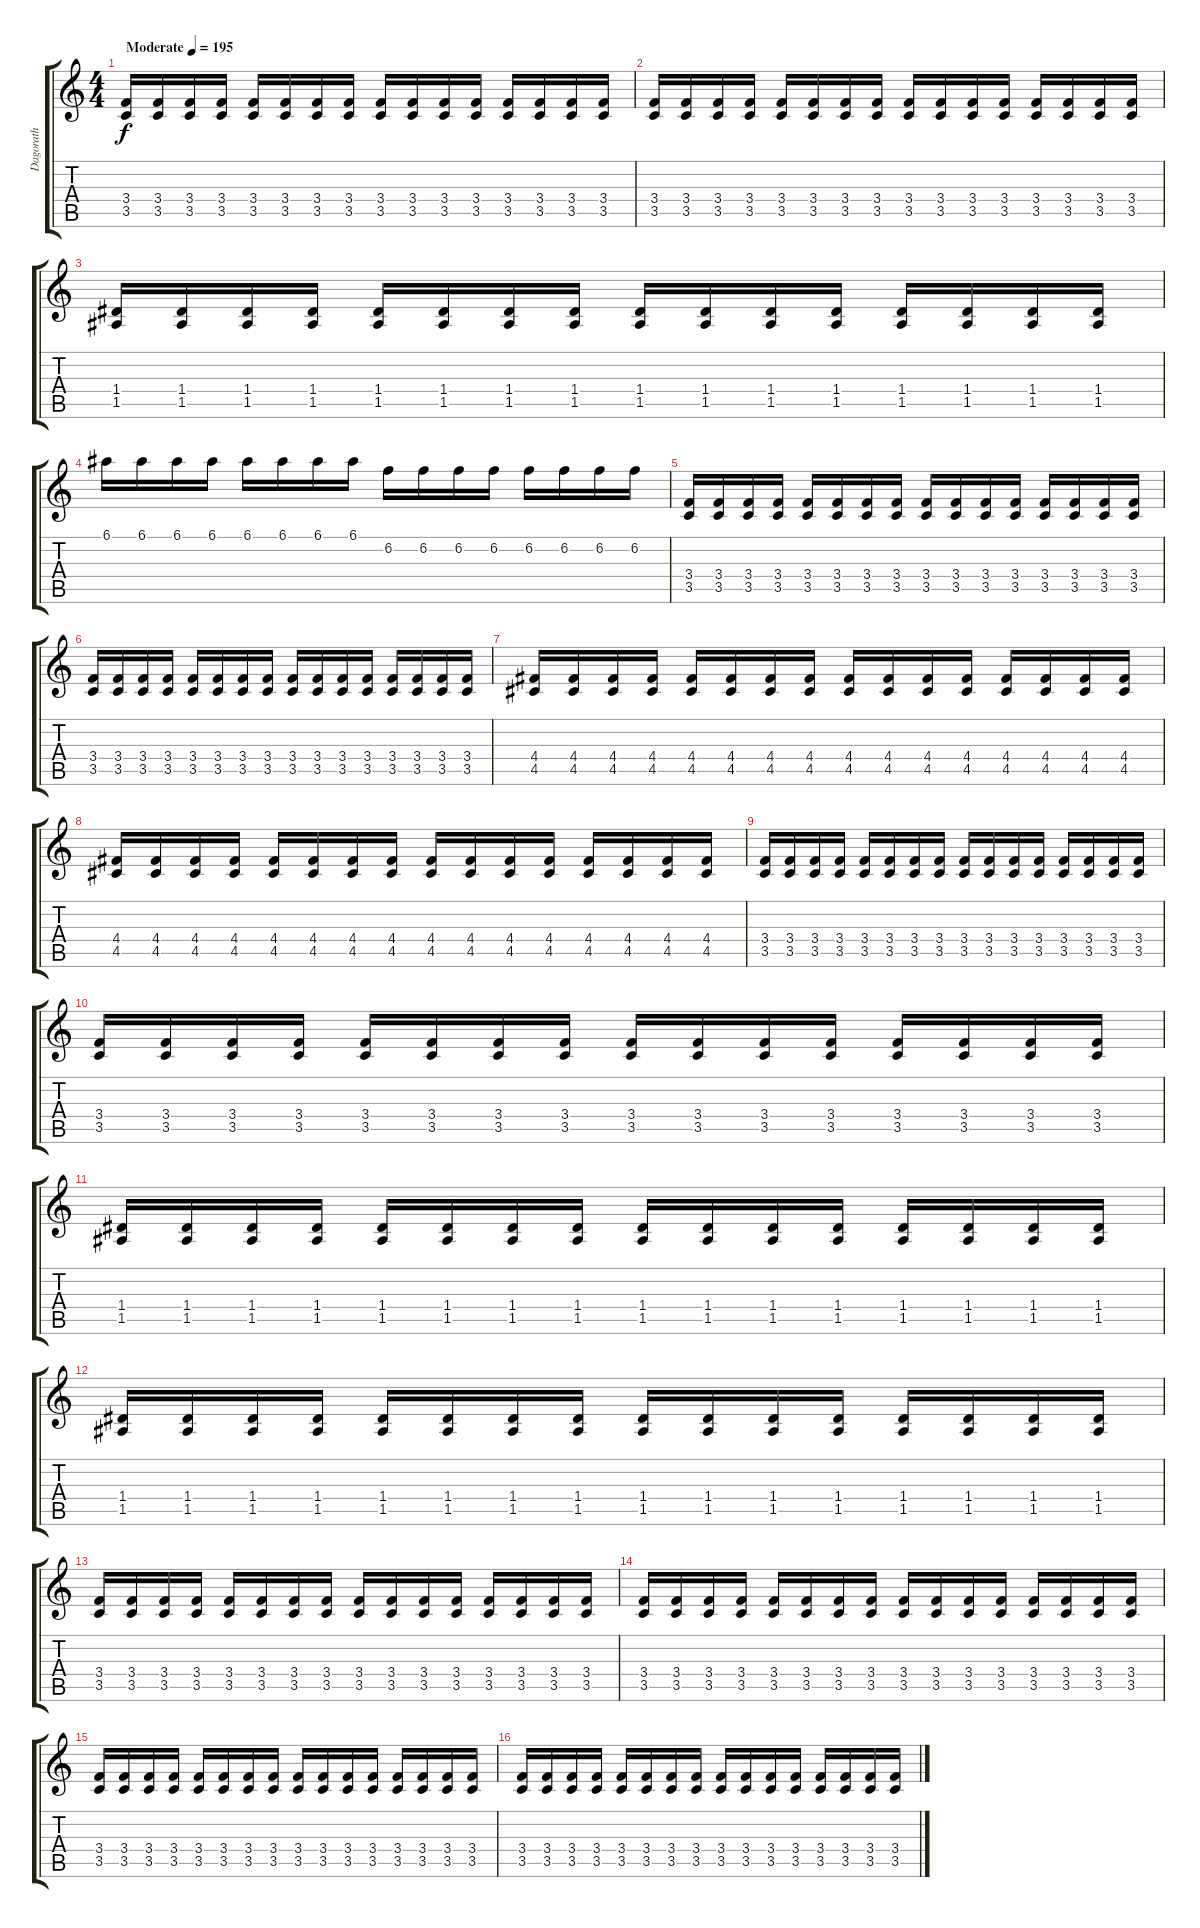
\track ("Dagorath" "Dagorath") {instrument overdrivenguitar}
\staff {score tabs}
\tuning (E4 B3 G3 D3 A2 E2) {hide}
\ts (4 4)
\tempo (195 "Moderate")
\clef g2
\ks c
(3.4 3.5).16{dy f instrument overdrivenguitar} (3.4 3.5).16 (3.4 3.5).16 (3.4 3.5).16 (3.4 3.5).16 (3.4 3.5).16 (3.4 3.5).16 (3.4 3.5).16 (3.4 3.5).16 (3.4 3.5).16 (3.4 3.5).16 (3.4 3.5).16 (3.4 3.5).16 (3.4 3.5).16 (3.4 3.5).16 (3.4 3.5).16 |
(3.4 3.5).16 (3.4 3.5).16 (3.4 3.5).16 (3.4 3.5).16 (3.4 3.5).16 (3.4 3.5).16 (3.4 3.5).16 (3.4 3.5).16 (3.4 3.5).16 (3.4 3.5).16 (3.4 3.5).16 (3.4 3.5).16 (3.4 3.5).16 (3.4 3.5).16 (3.4 3.5).16 (3.4 3.5).16 |
(1.4 1.5).16 (1.4 1.5).16 (1.4 1.5).16 (1.4 1.5).16 (1.4 1.5).16 (1.4 1.5).16 (1.4 1.5).16 (1.4 1.5).16 (1.4 1.5).16 (1.4 1.5).16 (1.4 1.5).16 (1.4 1.5).16 (1.4 1.5).16 (1.4 1.5).16 (1.4 1.5).16 (1.4 1.5).16 |
6.1.16 6.1.16 6.1.16 6.1.16 6.1.16 6.1.16 6.1.16 6.1.16 6.2.16 6.2.16 6.2.16 6.2.16 6.2.16 6.2.16 6.2.16 6.2.16 |
(3.4 3.5).16 (3.4 3.5).16 (3.4 3.5).16 (3.4 3.5).16 (3.4 3.5).16 (3.4 3.5).16 (3.4 3.5).16 (3.4 3.5).16 (3.4 3.5).16 (3.4 3.5).16 (3.4 3.5).16 (3.4 3.5).16 (3.4 3.5).16 (3.4 3.5).16 (3.4 3.5).16 (3.4 3.5).16 |
(3.4 3.5).16 (3.4 3.5).16 (3.4 3.5).16 (3.4 3.5).16 (3.4 3.5).16 (3.4 3.5).16 (3.4 3.5).16 (3.4 3.5).16 (3.4 3.5).16 (3.4 3.5).16 (3.4 3.5).16 (3.4 3.5).16 (3.4 3.5).16 (3.4 3.5).16 (3.4 3.5).16 (3.4 3.5).16 |
(4.4 4.5).16 (4.4 4.5).16 (4.4 4.5).16 (4.4 4.5).16 (4.4 4.5).16 (4.4 4.5).16 (4.4 4.5).16 (4.4 4.5).16 (4.4 4.5).16 (4.4 4.5).16 (4.4 4.5).16 (4.4 4.5).16 (4.4 4.5).16 (4.4 4.5).16 (4.4 4.5).16 (4.4 4.5).16 |
(4.4 4.5).16 (4.4 4.5).16 (4.4 4.5).16 (4.4 4.5).16 (4.4 4.5).16 (4.4 4.5).16 (4.4 4.5).16 (4.4 4.5).16 (4.4 4.5).16 (4.4 4.5).16 (4.4 4.5).16 (4.4 4.5).16 (4.4 4.5).16 (4.4 4.5).16 (4.4 4.5).16 (4.4 4.5).16 |
(3.4 3.5).16 (3.4 3.5).16 (3.4 3.5).16 (3.4 3.5).16 (3.4 3.5).16 (3.4 3.5).16 (3.4 3.5).16 (3.4 3.5).16 (3.4 3.5).16 (3.4 3.5).16 (3.4 3.5).16 (3.4 3.5).16 (3.4 3.5).16 (3.4 3.5).16 (3.4 3.5).16 (3.4 3.5).16 |
(3.4 3.5).16 (3.4 3.5).16 (3.4 3.5).16 (3.4 3.5).16 (3.4 3.5).16 (3.4 3.5).16 (3.4 3.5).16 (3.4 3.5).16 (3.4 3.5).16 (3.4 3.5).16 (3.4 3.5).16 (3.4 3.5).16 (3.4 3.5).16 (3.4 3.5).16 (3.4 3.5).16 (3.4 3.5).16 |
(1.4 1.5).16 (1.4 1.5).16 (1.4 1.5).16 (1.4 1.5).16 (1.4 1.5).16 (1.4 1.5).16 (1.4 1.5).16 (1.4 1.5).16 (1.4 1.5).16 (1.4 1.5).16 (1.4 1.5).16 (1.4 1.5).16 (1.4 1.5).16 (1.4 1.5).16 (1.4 1.5).16 (1.4 1.5).16 |
(1.4 1.5).16 (1.4 1.5).16 (1.4 1.5).16 (1.4 1.5).16 (1.4 1.5).16 (1.4 1.5).16 (1.4 1.5).16 (1.4 1.5).16 (1.4 1.5).16 (1.4 1.5).16 (1.4 1.5).16 (1.4 1.5).16 (1.4 1.5).16 (1.4 1.5).16 (1.4 1.5).16 (1.4 1.5).16 |
(3.4 3.5).16 (3.4 3.5).16 (3.4 3.5).16 (3.4 3.5).16 (3.4 3.5).16 (3.4 3.5).16 (3.4 3.5).16 (3.4 3.5).16 (3.4 3.5).16 (3.4 3.5).16 (3.4 3.5).16 (3.4 3.5).16 (3.4 3.5).16 (3.4 3.5).16 (3.4 3.5).16 (3.4 3.5).16 |
(3.4 3.5).16 (3.4 3.5).16 (3.4 3.5).16 (3.4 3.5).16 (3.4 3.5).16 (3.4 3.5).16 (3.4 3.5).16 (3.4 3.5).16 (3.4 3.5).16 (3.4 3.5).16 (3.4 3.5).16 (3.4 3.5).16 (3.4 3.5).16 (3.4 3.5).16 (3.4 3.5).16 (3.4 3.5).16 |
(3.4 3.5).16 (3.4 3.5).16 (3.4 3.5).16 (3.4 3.5).16 (3.4 3.5).16 (3.4 3.5).16 (3.4 3.5).16 (3.4 3.5).16 (3.4 3.5).16 (3.4 3.5).16 (3.4 3.5).16 (3.4 3.5).16 (3.4 3.5).16 (3.4 3.5).16 (3.4 3.5).16 (3.4 3.5).16 |
(3.4 3.5).16 (3.4 3.5).16 (3.4 3.5).16 (3.4 3.5).16 (3.4 3.5).16 (3.4 3.5).16 (3.4 3.5).16 (3.4 3.5).16 (3.4 3.5).16 (3.4 3.5).16 (3.4 3.5).16 (3.4 3.5).16 (3.4 3.5).16 (3.4 3.5).16 (3.4 3.5).16 (3.4 3.5).16
